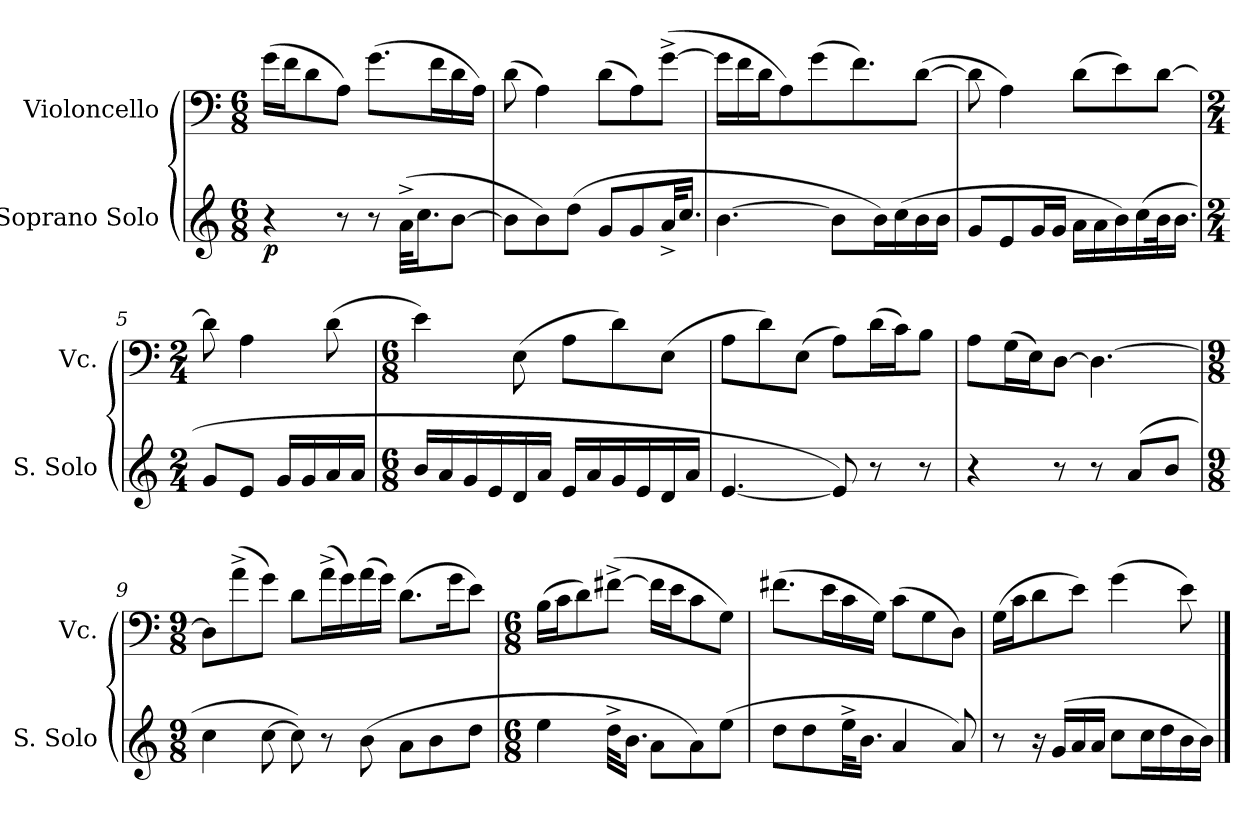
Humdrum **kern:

**kern	**dynam	**kern
*part2	*part2	*part1
*staff2	*staff2	*staff1
*I"Soprano Solo	*	*I"Violoncello
*I'S. Solo	*	*I'Vc.
*clefG2	*	*clefF4
*k[]	*	*k[]
*C:	*	*C:
*M6/8	*	*M6/8
=1	=1	=1
4r	p	(16gLL
.	.	16fJ
.	.	8d
8r	.	8AJ)
8r	.	(8.gL
(32a^KLL	.	.
16.ccJ	.	.
.	.	16fL
[8bJ	.	16d
.	.	16AJJ)
=2	=2	=2
8bL]	.	(8d
8b)	.	4A)
(8ddJ	.	.
8gL	.	(8dL
8g	.	8A)
32a^KL	.	([8g^J
16.ccJJ	.	.
=3	=3	=3
[4.b	.	16gLL]
.	.	16f
.	.	16dJ
.	.	8A)
.	.	(8g
8bL]	.	.
.	.	8.f)
16bL)	.	.
(16cc	.	.
16b	.	([8dJ
16bJJ	.	.
=4	=4	=4
8gL	.	8d]
8e	.	4A)
16gL	.	.
16gJJ	.	.
16aLL	.	(8dL
16a	.	.
16b)	.	8e)
(16cc	.	.
32bK	.	[8dJ
16.bJJ	.	.
=5	=5	=5
*M2/4	*	*M2/4
8gL	.	8d]
8eJ	.	4A
16gLL	.	.
16g	.	.
16a	.	(8d
16aJJ	.	.
=6	=6	=6
*M6/8	*	*M6/8
16bLL	.	4e)
16a	.	.
16g	.	.
16e	.	.
16d	.	(8E
16aJJ	.	.
16eLL	.	8AL
16a	.	.
16g	.	8d)
16e	.	.
16d	.	(8EJ
16aJJ	.	.
=7	=7	=7
[4.e	.	8AL
.	.	8d)
.	.	(8EJ
8e])	.	8AL)
8r	.	(16dL
.	.	16cJ)
8r	.	8BJ
=8	=8	=8
4r	.	8AL
.	.	(16GL
.	.	16EJ)
8r	.	[8DJ
8r	.	4.D_
(8aL	.	.
8bJ	.	.
=9	=9	=9
*M9/8	*	*M9/8
4cc	.	8DL]
.	.	(8a^
[8cc	.	8gJ)
8cc])	.	8dL
8r	.	(16a^L
.	.	16g)
(8b	.	(16a
.	.	16gJJ)
8aL	.	(8.dL
8b	.	.
.	.	16gK
8ddJ	.	8eJ)
=10	=10	=10
*M6/8	*	*M6/8
4ee	.	(16BLL
.	.	16cJ
.	.	8d)
32dd^KLL	.	([8f#X^J
16.bJJ	.	.
8aL	.	16f#LL]
.	.	16eJ
8a)	.	8c
(8eeJ	.	8GJ)
=11	=11	=11
8ddL	.	(8.f#XL
8dd	.	.
.	.	16eL
32ee^KL	.	16c
16.bJJ	.	.
.	.	16GJJ)
4a	.	(8cL
.	.	8G
8a)	.	8DJ)
=12	=12	=12
8r	.	(16GLL
.	.	16cJ
16r	.	8d
(16gLL	.	.
16a	.	8eJ)
16aJJ	.	.
8ccL	.	(4g
16ccL	.	.
16dd	.	.
16b	.	8e)
16bJJ)	.	.
==	==	==
*-	*-	*-
